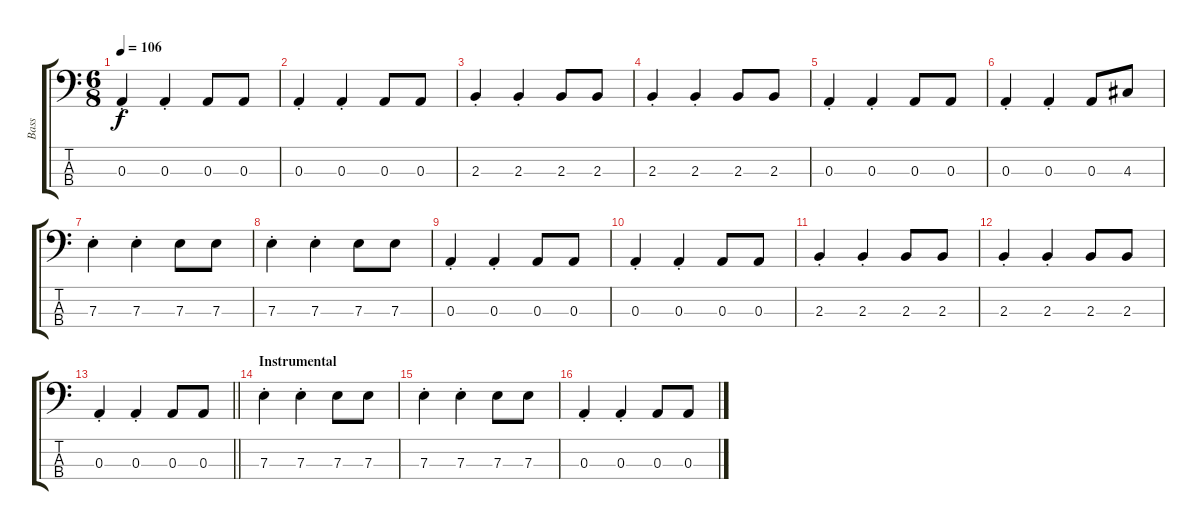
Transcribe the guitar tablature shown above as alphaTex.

\track ("Bass" "Bass") {instrument electricbassfinger}
\staff {score tabs}
\tuning (G2 D2 A1 E1) {hide}
\ts (6 8)
\tempo 106
\clef f4
\ks c
0.3{st}.4{dy f} 0.3{st}.4 0.3.8 0.3.8 |
0.3{st}.4 0.3{st}.4 0.3.8 0.3.8 |
2.3{st}.4 2.3{st}.4 2.3.8 2.3.8 |
2.3{st}.4 2.3{st}.4 2.3.8 2.3.8 |
0.3{st}.4 0.3{st}.4 0.3.8 0.3.8 |
0.3{st}.4 0.3{st}.4 0.3.8 4.3.8 |
7.3{st}.4 7.3{st}.4 7.3.8 7.3.8 |
7.3{st}.4 7.3{st}.4 7.3.8 7.3.8 |
0.3{st}.4 0.3{st}.4 0.3.8 0.3.8 |
0.3{st}.4 0.3{st}.4 0.3.8 0.3.8 |
2.3{st}.4 2.3{st}.4 2.3.8 2.3.8 |
2.3{st}.4 2.3{st}.4 2.3.8 2.3.8 |
\barLineRight lightlight
0.3{st}.4 0.3{st}.4 0.3.8 0.3.8 |
\section ("" "Instrumental")
7.3{st}.4 7.3{st}.4 7.3.8 7.3.8 |
7.3{st}.4 7.3{st}.4 7.3.8 7.3.8 |
0.3{st}.4 0.3{st}.4 0.3.8 0.3.8
